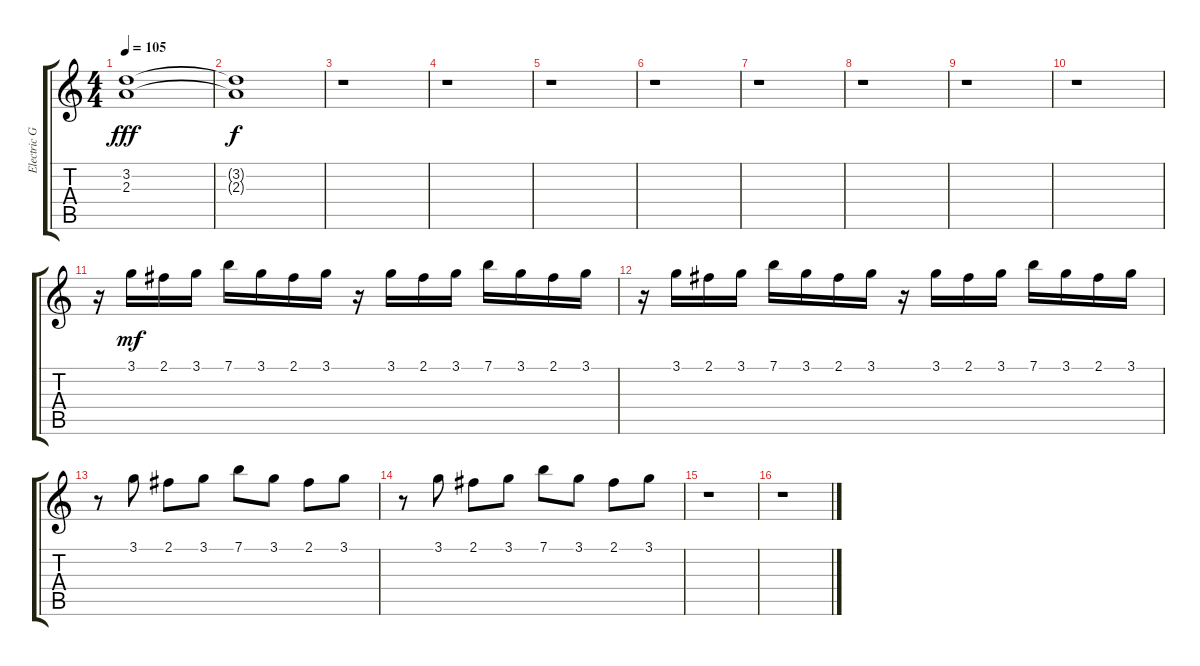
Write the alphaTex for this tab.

\track ("Electric Guitar (clean)" "Electric G") {instrument electricguitarclean}
\staff {score tabs}
\tuning (E4 B3 G3 D3 A2 E2) {hide}
\ts (4 4)
\tempo 105
\clef g2
\ks c
(3.2 2.3).1{dy fff} |
(3.2{t} 2.3{t}).1{dy f} |
r.1 |
r.1 |
r.1 |
r.1 |
r.1 |
r.1 |
r.1 |
r.1 |
r.16 3.1.16{dy mf volume 8} 2.1.16 3.1.16 7.1.16 3.1.16 2.1.16 3.1.16 r.16 3.1.16 2.1.16 3.1.16 7.1.16 3.1.16 2.1.16 3.1.16 |
r.16 3.1.16 2.1.16 3.1.16 7.1.16 3.1.16 2.1.16 3.1.16 r.16 3.1.16 2.1.16 3.1.16 7.1.16 3.1.16 2.1.16 3.1.16 |
r.8 3.1.8 2.1.8 3.1.8 7.1.8 3.1.8 2.1.8 3.1.8 |
r.8 3.1.8 2.1.8 3.1.8 7.1.8 3.1.8 2.1.8 3.1.8 |
r.1 |
r.1
